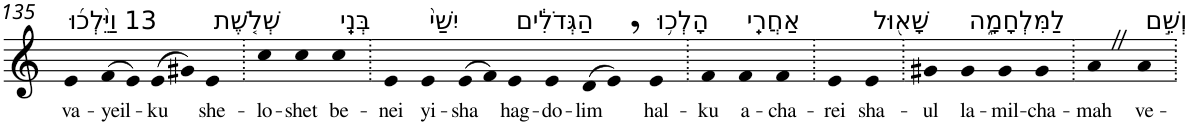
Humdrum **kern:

**kern	**text
*part1	*part1
*staff1	*staff1
*I"Piano	*
*I'Pno	*
!!LO:PB:g=z
*clefG2	*
*k[]	*
=135	=135
!LO:TX:a:t=13 וַיֵּ֨לְכ֜וּ	!
!	!LO:LY:b
4e	va-
!	!LO:LY:b
(>8f	-yeil-
8e)	.
!	!LO:LY:b
(>8e	-ku
8g#X)	.
!LO:TX:a:t=שְׁלֹ֤שֶׁת	!
!	!LO:LY:b
4e	she-
=136.	=136.
!	!LO:LY:b
4cc	-lo-
!	!LO:LY:b
4cc	-shet
!LO:TX:a:t=בְּנֵֽי	!
!	!LO:LY:b
4cc	be-
=137.	=137.
!	!LO:LY:b
4e	-nei
!LO:TX:a:t=יִשַׁי֙	!
!	!LO:LY:b
4e	yi-
!	!LO:LY:b
(>8e	-sha
8f)	.
!LO:TX:a:t=הַגְּדֹלִ֔ים	!
!	!LO:LY:b
4e	hag-
!	!LO:LY:b
4e	-do-
!	!LO:LY:b
(>8d	-lim
8e,)	.
!LO:TX:a:t=הָלְכ֥וּ	!
!	!LO:LY:b
4e	hal-
=138.	=138.
!	!LO:LY:b
4f	-ku
!LO:TX:a:t=אַחֲרֵֽי	!
!	!LO:LY:b
4f	a-
!	!LO:LY:b
4f	-cha-
=139.	=139.
!	!LO:LY:b
4e	-rei
!LO:TX:a:t=שָׁא֖וּל	!
!	!LO:LY:b
4e	sha-
=140.	=140.
!	!LO:LY:b
4g#X	-ul
!LO:TX:a:t=לַמִּלְחָמָ֑ה	!
!	!LO:LY:b
4g#	la-
!	!LO:LY:b
4g#	-mil-
!	!LO:LY:b
4g#	-cha-
=141.	=141.
!	!LO:LY:b
4aZ	-mah
!LO:TX:a:t=וְשֵׁ֣ם	!
!	!LO:LY:b
4a	ve-
=.	=.
*-	*-
